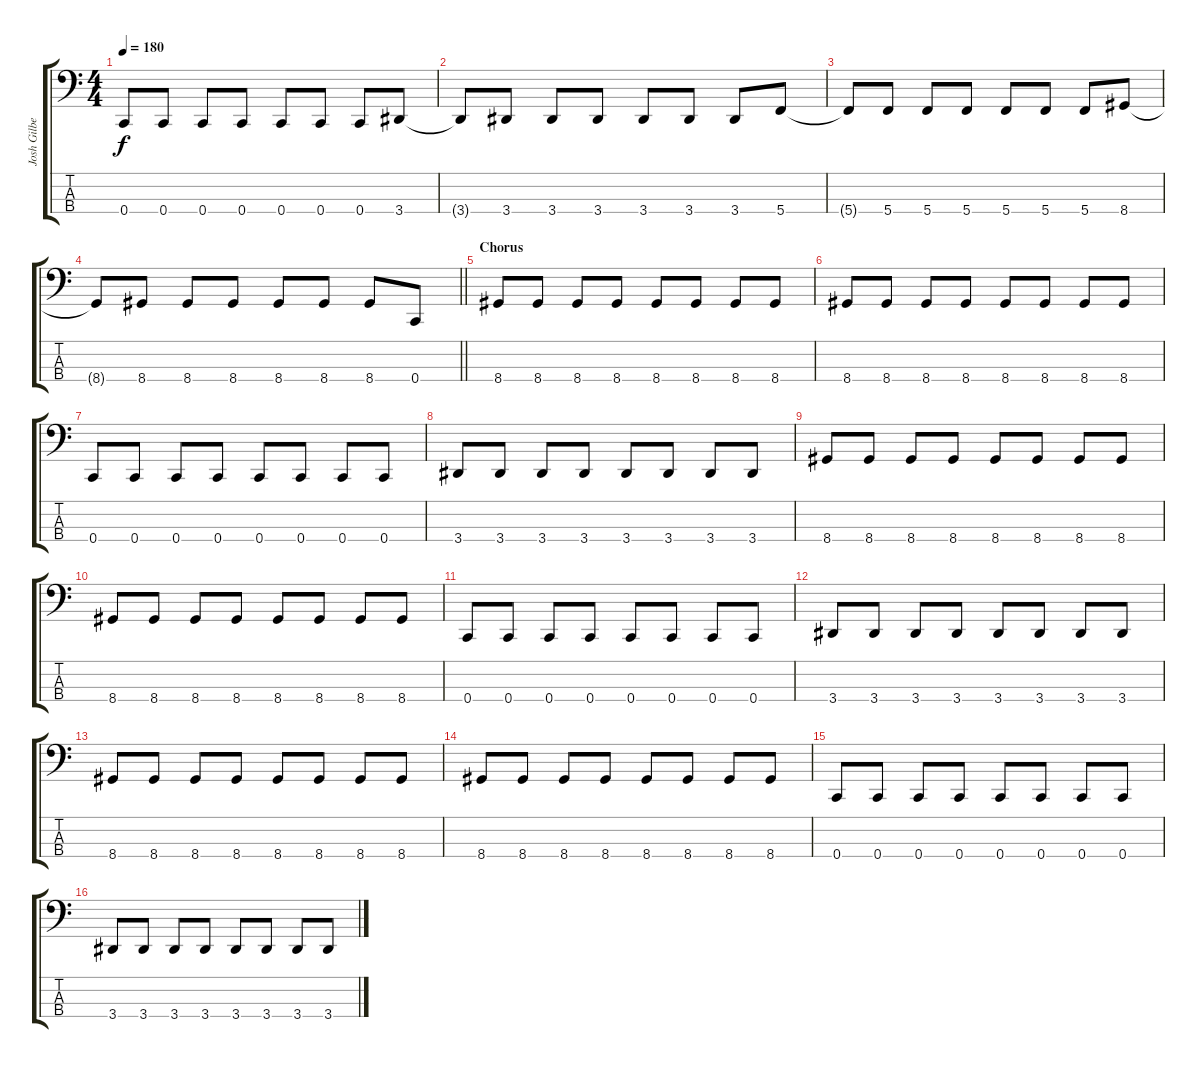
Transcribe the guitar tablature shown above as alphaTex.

\track ("Josh Gilbert" "Josh Gilbe") {instrument electricbassfinger}
\staff {score tabs}
\tuning (F2 C2 G1 C1) {hide}
\ts (4 4)
\tempo 180
\clef f4
\ks c
0.4{t}.8{dy f} 0.4.8 0.4.8 0.4.8 0.4.8 0.4.8 0.4.8 3.4.8 |
3.4{t}.8 3.4.8 3.4.8 3.4.8 3.4.8 3.4.8 3.4.8 5.4.8 |
5.4{t}.8 5.4.8 5.4.8 5.4.8 5.4.8 5.4.8 5.4.8 8.4.8 |
\barLineRight lightlight
8.4{t}.8 8.4.8 8.4.8 8.4.8 8.4.8 8.4.8 8.4.8 0.4.8 |
\section ("" "Chorus")
8.4.8 8.4.8 8.4.8 8.4.8 8.4.8 8.4.8 8.4.8 8.4.8 |
8.4.8 8.4.8 8.4.8 8.4.8 8.4.8 8.4.8 8.4.8 8.4.8 |
0.4.8 0.4.8 0.4.8 0.4.8 0.4.8 0.4.8 0.4.8 0.4.8 |
3.4.8 3.4.8 3.4.8 3.4.8 3.4.8 3.4.8 3.4.8 3.4.8 |
8.4.8 8.4.8 8.4.8 8.4.8 8.4.8 8.4.8 8.4.8 8.4.8 |
8.4.8 8.4.8 8.4.8 8.4.8 8.4.8 8.4.8 8.4.8 8.4.8 |
0.4.8 0.4.8 0.4.8 0.4.8 0.4.8 0.4.8 0.4.8 0.4.8 |
3.4.8 3.4.8 3.4.8 3.4.8 3.4.8 3.4.8 3.4.8 3.4.8 |
8.4.8 8.4.8 8.4.8 8.4.8 8.4.8 8.4.8 8.4.8 8.4.8 |
8.4.8 8.4.8 8.4.8 8.4.8 8.4.8 8.4.8 8.4.8 8.4.8 |
0.4.8 0.4.8 0.4.8 0.4.8 0.4.8 0.4.8 0.4.8 0.4.8 |
3.4.8 3.4.8 3.4.8 3.4.8 3.4.8 3.4.8 3.4.8 3.4.8
